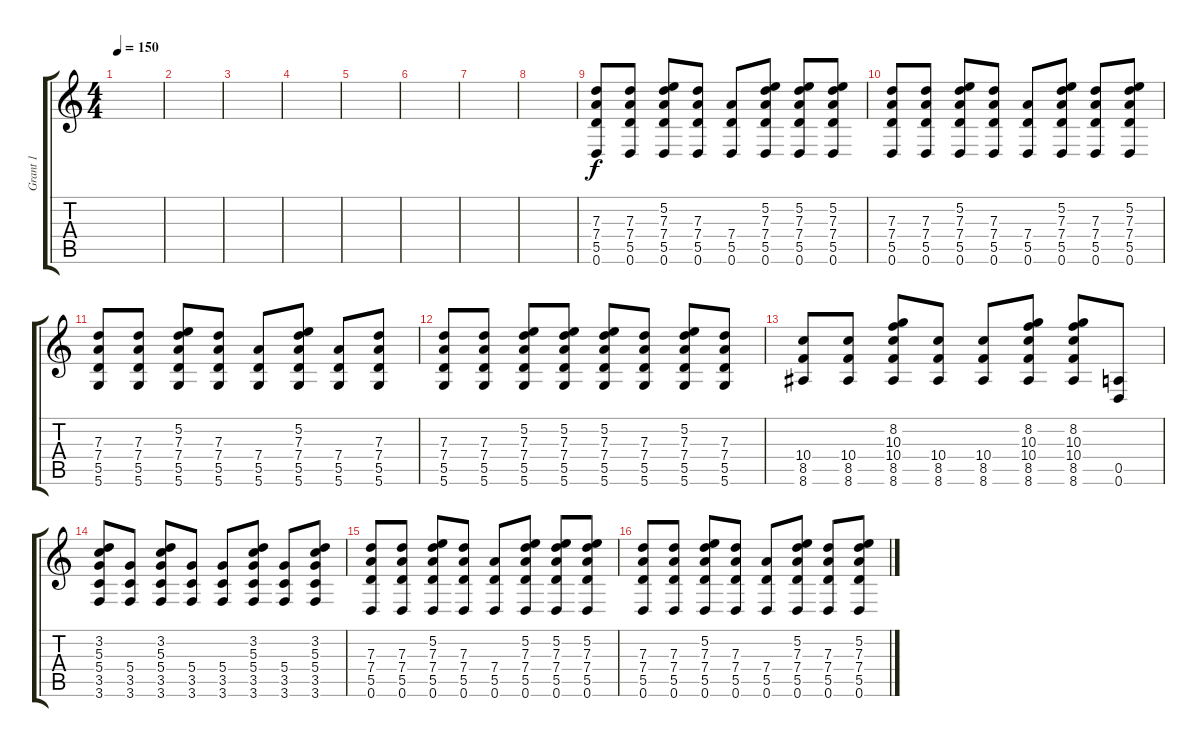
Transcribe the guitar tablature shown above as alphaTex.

\track ("Grant 1" "Grant 1") {instrument electricguitarclean}
\staff {score tabs}
\tuning (E4 B3 G3 D3 A2 D2) {hide}
\ts (4 4)
\tempo 150
\clef g2
\ks c
|
|
|
|
|
|
|
|
(7.3 7.4 5.5 0.6).8 (7.3 7.4 5.5 0.6).8 (5.2 7.3 7.4 5.5 0.6).8 (7.3 7.4 5.5 0.6).8 (7.4 5.5 0.6).8 (5.2 7.3 7.4 5.5 0.6).8 (5.2 7.3 7.4 5.5 0.6).8 (5.2 7.3 7.4 5.5 0.6).8 |
(7.3 7.4 5.5 0.6).8 (7.3 7.4 5.5 0.6).8 (5.2 7.3 7.4 5.5 0.6).8 (7.3 7.4 5.5 0.6).8 (7.4 5.5 0.6).8 (5.2 7.3 7.4 5.5 0.6).8 (7.3 7.4 5.5 0.6).8 (5.2 7.3 7.4 5.5 0.6).8 |
(7.3 7.4 5.5 5.6).8 (7.3 7.4 5.5 5.6).8 (5.2 7.3 7.4 5.5 5.6).8 (7.3 7.4 5.5 5.6).8 (7.4 5.5 5.6).8 (5.2 7.3 7.4 5.5 5.6).8 (7.4 5.5 5.6).8 (7.3 7.4 5.5 5.6).8 |
(7.3 7.4 5.5 5.6).8 (7.3 7.4 5.5 5.6).8 (5.2 7.3 7.4 5.5 5.6).8 (5.2 7.3 7.4 5.5 5.6).8 (5.2 7.3 7.4 5.5 5.6).8 (7.3 7.4 5.5 5.6).8 (5.2 7.3 7.4 5.5 5.6).8 (7.3 7.4 5.5 5.6).8 |
(10.4 8.5 8.6).8 (10.4 8.5 8.6).8 (8.2 10.3 10.4 8.5 8.6).8 (10.4 8.5 8.6).8 (10.4 8.5 8.6).8 (8.2 10.3 10.4 8.5 8.6).8 (8.2 10.3 10.4 8.5 8.6).8 (0.5 0.6).8 |
(3.2 5.3 5.4 3.5 3.6).8 (5.4 3.5 3.6).8 (3.2 5.3 5.4 3.5 3.6).8 (5.4 3.5 3.6).8 (5.4 3.5 3.6).8 (3.2 5.3 5.4 3.5 3.6).8 (5.4 3.5 3.6).8 (3.2 5.3 5.4 3.5 3.6).8 |
(7.3 7.4 5.5 0.6).8 (7.3 7.4 5.5 0.6).8 (5.2 7.3 7.4 5.5 0.6).8 (7.3 7.4 5.5 0.6).8 (7.4 5.5 0.6).8 (5.2 7.3 7.4 5.5 0.6).8 (5.2 7.3 7.4 5.5 0.6).8 (5.2 7.3 7.4 5.5 0.6).8 |
(7.3 7.4 5.5 0.6).8 (7.3 7.4 5.5 0.6).8 (5.2 7.3 7.4 5.5 0.6).8 (7.3 7.4 5.5 0.6).8 (7.4 5.5 0.6).8 (5.2 7.3 7.4 5.5 0.6).8 (7.3 7.4 5.5 0.6).8 (5.2 7.3 7.4 5.5 0.6).8
